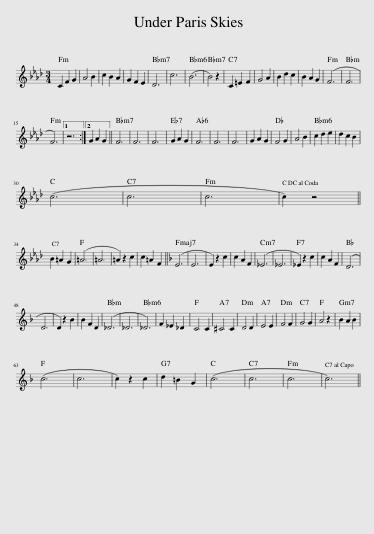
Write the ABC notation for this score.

X:1
L:1/8
M:3/4
I:linebreak $
K:Fmin
V:1 treble
V:1
 C2 F2 G2 | A4 B2 | c2 B2 A2 | G2 F2 E2 | D6 | %5
 c6 | (B6 | B4) z2 | C2 =E2 F2 | G4 A2 | %10
 B2 d2 c2 | B2 A2 G2 | (F6 | F6 |$ F6) |1 %15
 z6 :|2 G2 A2 G2 || F6 | F6 | F6 | %20
 G2 A2 G2 | F6 | F6 | F6 | G2 A2 G2 | %25
 F4 G2 | A4 B2 | c2 d2 e2 | d2 c2 B2 |$ (c6 | %30
 c6 | c6 | c2) z4 ||$ B2 =A2 G2 | (=A6 | %35
 =A6 | =A2) z2 c2 | c2 =A2 F2 ||[K:F] (E6 | E6 | %40
 E2) z2 c2 | c2 A2 F2 | (_E6 | _E6 | _E2) z2 c2 | %45
 c2 A2 F2 | (D6 |$ D6 | D2) z2 B2 | B2 F2 D2 | %50
 (_D6 | _D6 | _D6) | F2 _E2 _D2 | C4 C2 | %55
 ^C4 C2 | D4 D2 | E4 E2 | F4 F2 | G4 G2 | %60
 A4 z2 | B2 A2 B2 |$ (c6 | c6 | c2) z2 c2 | %65
 d2 =B2 G2 | (c6 | c6 | c6 | c6) || %70
